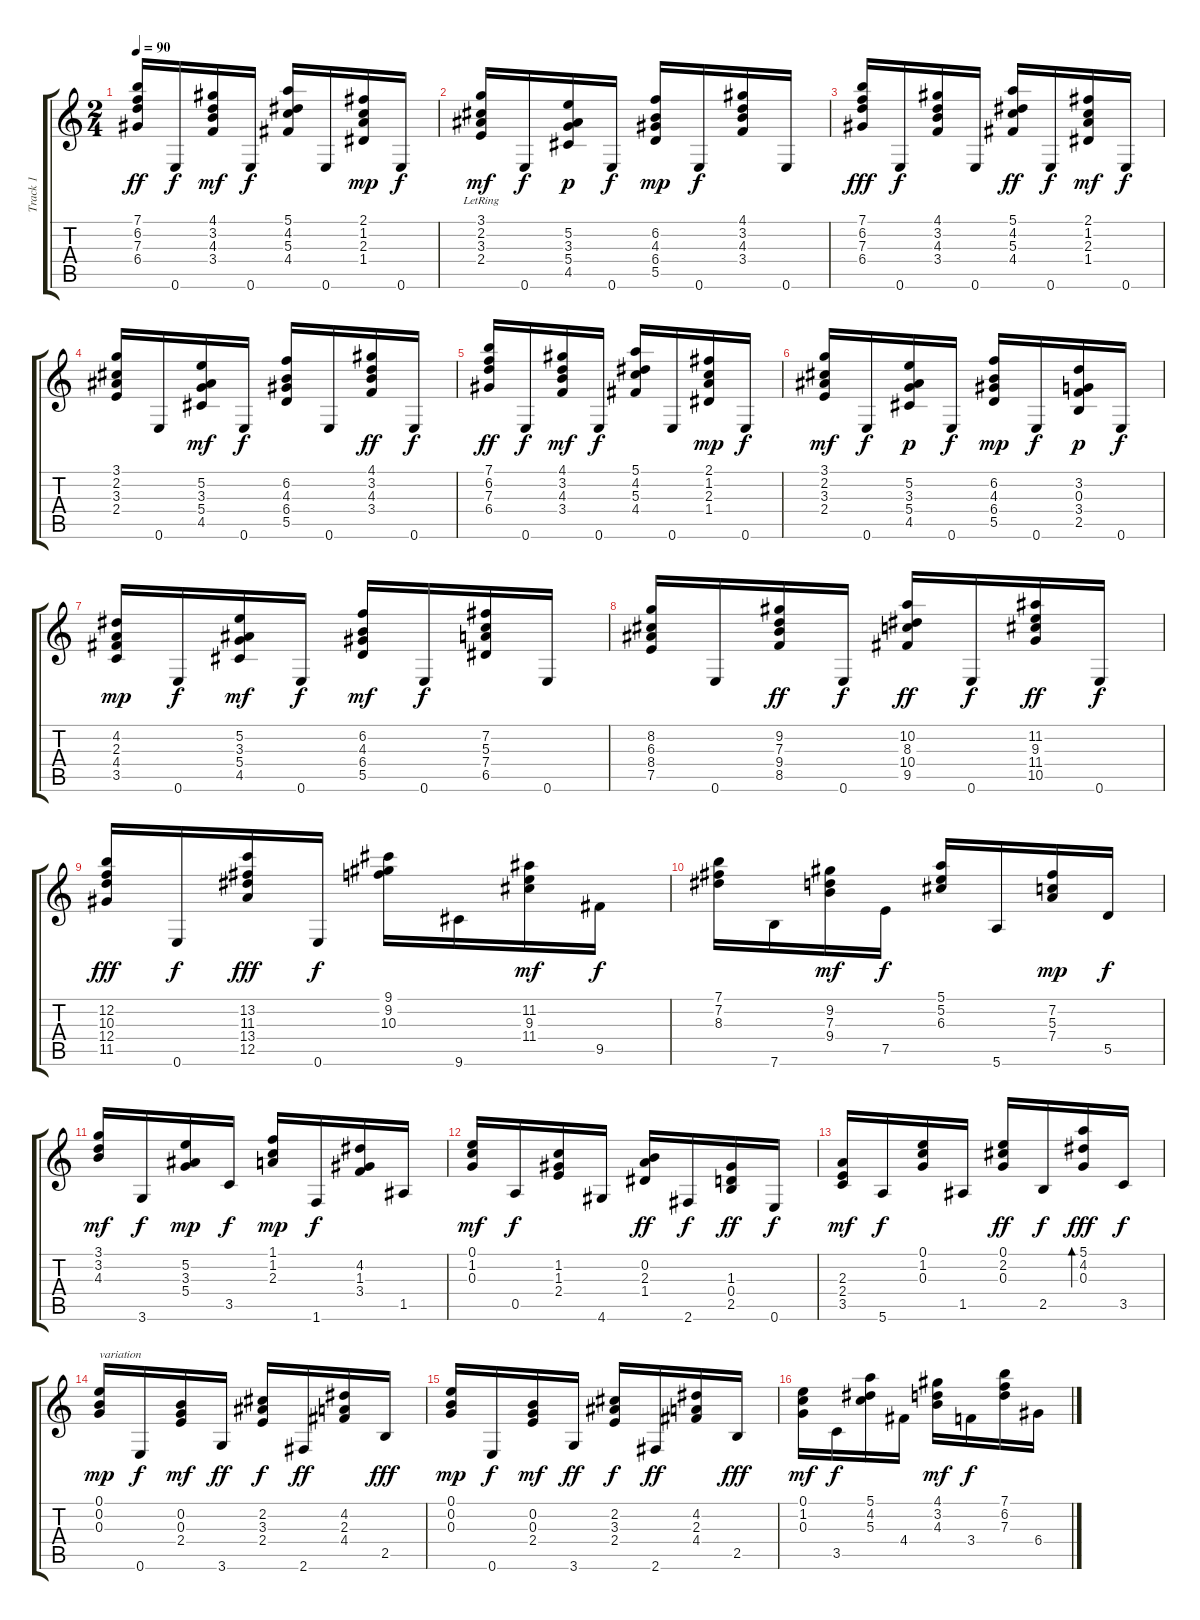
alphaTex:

\track ("Track 1" "Track 1") {instrument acousticguitarnylon}
\staff {score tabs}
\tuning (E4 B3 G3 D3 A2 E2) {hide}
\ts (2 4)
\tempo 90
\clef g2
\ks c
(7.1 6.2 7.3 6.4).16{dy ff} 0.6.16{dy f} (4.1 3.2 4.3 3.4).16{dy mf} 0.6.16{dy f} (5.1 4.2 5.3 4.4).16 0.6.16 (2.1 1.2 2.3 1.4).16{dy mp} 0.6.16{dy f} |
(3.1 2.2 3.3 2.4{lr}).16{dy mf} 0.6.16{dy f} (5.2 3.3 5.4 4.5).16{dy p} 0.6.16{dy f} (6.2 4.3 6.4 5.5).16{dy mp} 0.6.16{dy f} (4.1 3.2 4.3 3.4).16 0.6.16 |
(7.1 6.2 7.3 6.4).16{dy fff} 0.6.16{dy f} (4.1 3.2 4.3 3.4).16 0.6.16 (5.1 4.2 5.3 4.4).16{dy ff} 0.6.16{dy f} (2.1 1.2 2.3 1.4).16{dy mf} 0.6.16{dy f} |
(3.1 2.2 3.3 2.4).16 0.6.16 (5.2 3.3 5.4 4.5).16{dy mf} 0.6.16{dy f} (6.2 4.3 6.4 5.5).16 0.6.16 (4.1 3.2 4.3 3.4).16{dy ff} 0.6.16{dy f} |
(7.1 6.2 7.3 6.4).16{dy ff} 0.6.16{dy f} (4.1 3.2 4.3 3.4).16{dy mf} 0.6.16{dy f} (5.1 4.2 5.3 4.4).16 0.6.16 (2.1 1.2 2.3 1.4).16{dy mp} 0.6.16{dy f} |
(3.1 2.2 3.3 2.4).16{dy mf} 0.6.16{dy f} (5.2 3.3 5.4 4.5).16{dy p} 0.6.16{dy f} (6.2 4.3 6.4 5.5).16{dy mp} 0.6.16{dy f} (3.2 0.3 3.4 2.5).16{dy p} 0.6.16{dy f} |
(4.2 2.3 4.4 3.5).16{dy mp} 0.6.16{dy f} (5.2 3.3 5.4 4.5).16{dy mf} 0.6.16{dy f} (6.2 4.3 6.4 5.5).16{dy mf} 0.6.16{dy f} (7.2 5.3 7.4 6.5).16 0.6.16 |
(8.2 6.3 8.4 7.5).16 0.6.16 (9.2 7.3 9.4 8.5).16{dy ff} 0.6.16{dy f} (10.2 8.3 10.4 9.5).16{dy ff} 0.6.16{dy f} (11.2 9.3 11.4 10.5).16{dy ff} 0.6.16{dy f} |
(12.2 10.3 12.4 11.5).16{dy fff} 0.6.16{dy f} (13.2 11.3 13.4 12.5).16{dy fff} 0.6.16{dy f} (9.1 9.2 10.3).16 9.6.16 (11.2 9.3 11.4).16{dy mf} 9.5.16{dy f} |
(7.1 7.2 8.3).16 7.6.16 (9.2 7.3 9.4).16{dy mf} 7.5.16{dy f} (5.1 5.2 6.3).16 5.6.16 (7.2 5.3 7.4).16{dy mp} 5.5.16{dy f} |
(3.1 3.2 4.3).16{dy mf} 3.6.16{dy f} (5.2 3.3 5.4).16{dy mp} 3.5.16{dy f} (1.1 1.2 2.3).16{dy mp} 1.6.16{dy f} (4.2 1.3 3.4).16 1.5.16 |
(0.1 1.2 0.3).16{dy mf} 0.5.16{dy f} (1.2 1.3 2.4).16 4.6.16 (0.2 2.3 1.4).16{dy ff} 2.6.16{dy f} (1.3 0.4 2.5).16{dy ff} 0.6.16{dy f} |
(2.3 2.4 3.5).16{dy mf} 5.6.16{dy f} (0.1 1.2 0.3).16 1.5.16 (0.1 2.2 0.3).16{dy ff} 2.5.16{dy f} (5.1 4.2 0.3).16{bd 480 dy fff} 3.5.16{dy f} |
(0.1 0.2 0.3).16{txt "variation" dy mp} 0.6.16{dy f} (0.2 0.3 2.4).16{dy mf} 3.6.16{dy ff} (2.2 3.3 2.4).16{dy f} 2.6.16{dy ff} (4.2 2.3 4.4).16 2.5.16{dy fff} |
(0.1 0.2 0.3).16{dy mp} 0.6.16{dy f} (0.2 0.3 2.4).16{dy mf} 3.6.16{dy ff} (2.2 3.3 2.4).16{dy f} 2.6.16{dy ff} (4.2 2.3 4.4).16 2.5.16{dy fff} |
(0.1 1.2 0.3).16{dy mf} 3.5.16{dy f} (5.1 4.2 5.3).16 4.4.16 (4.1 3.2 4.3).16{dy mf} 3.4.16{dy f} (7.1 6.2 7.3).16 6.4.16
